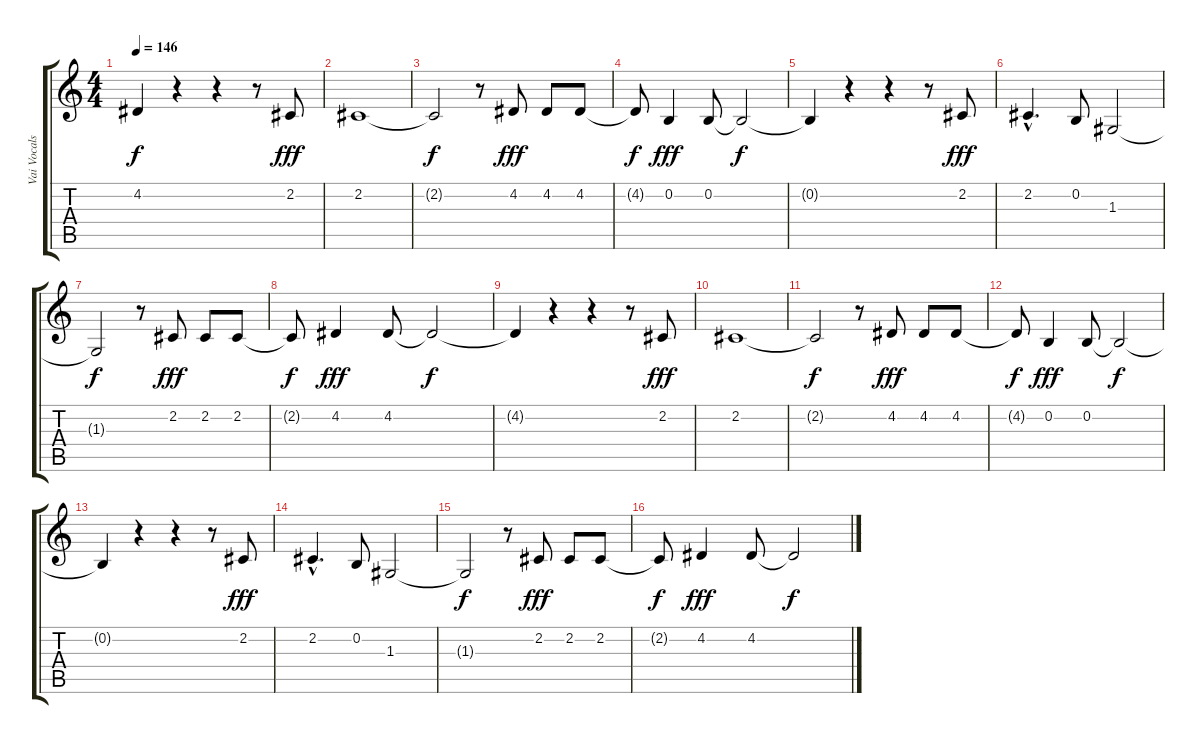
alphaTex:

\track ("Vai Vocals" "Vai Vocals") {instrument lead6voice}
\staff {score tabs}
\tuning (E4 B3 G3 D3 A2 E2) {hide}
\ts (4 4)
\tempo 146
\clef g2
\ks c
4.2{t}.4{dy f} r.4 r.4 r.8 2.2.8{dy fff} |
2.2.1 |
2.2{t}.2{dy f} r.8 4.2.8{dy fff} 4.2.8 4.2.8 |
4.2{t}.8{dy f} 0.2.4{dy fff} 0.2.8 0.2{t}.2{dy f} |
0.2{t}.4 r.4 r.4 r.8 2.2.8{dy fff} |
2.2{hac}.4{d} 0.2.8 1.3.2 |
1.3{t}.2{dy f} r.8 2.2.8{dy fff} 2.2.8 2.2.8 |
2.2{t}.8{dy f} 4.2.4{dy fff} 4.2.8 4.2{t}.2{dy f} |
4.2{t}.4 r.4 r.4 r.8 2.2.8{dy fff} |
2.2.1 |
2.2{t}.2{dy f} r.8 4.2.8{dy fff} 4.2.8 4.2.8 |
4.2{t}.8{dy f} 0.2.4{dy fff} 0.2.8 0.2{t}.2{dy f} |
0.2{t}.4 r.4 r.4 r.8 2.2.8{dy fff} |
2.2{hac}.4{d} 0.2.8 1.3.2 |
1.3{t}.2{dy f} r.8 2.2.8{dy fff} 2.2.8 2.2.8 |
2.2{t}.8{dy f} 4.2.4{dy fff} 4.2.8 4.2{t}.2{dy f}
